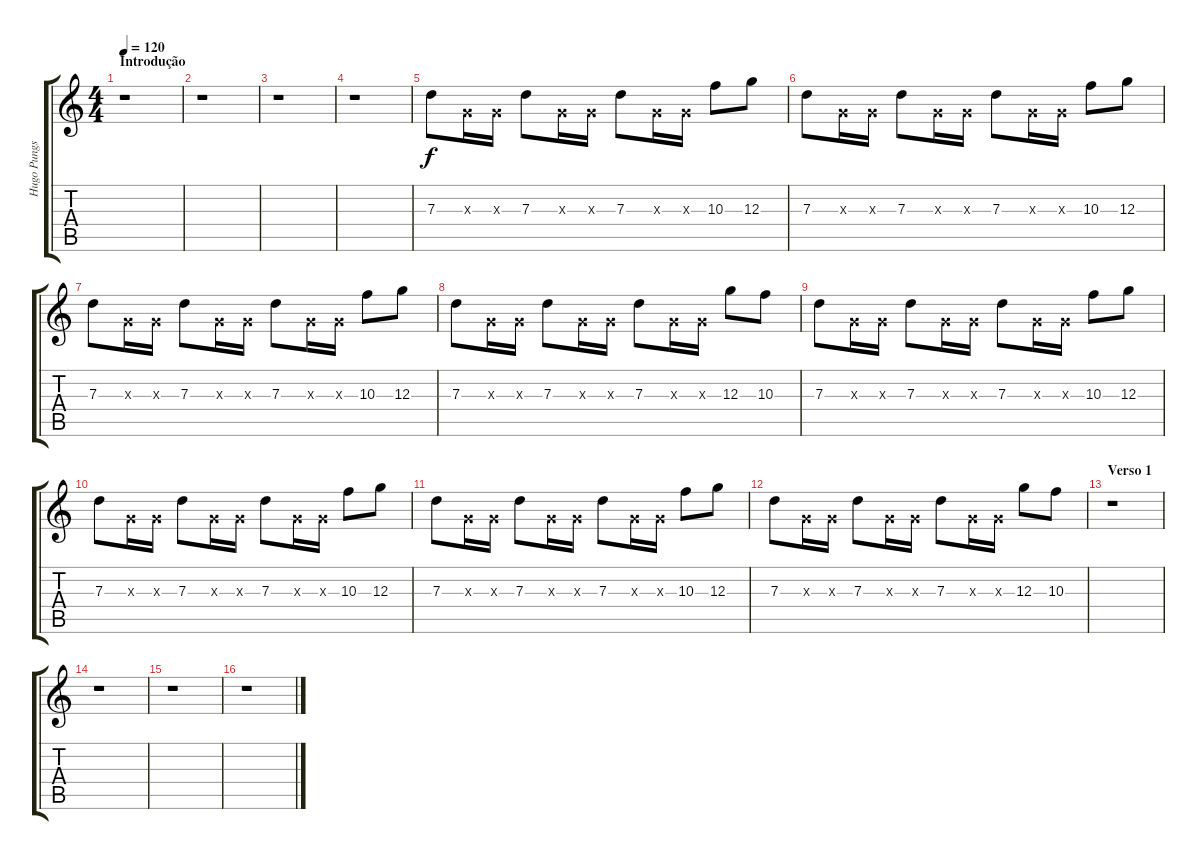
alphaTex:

\track ("Hugo Pungs [Guit]" "Hugo Pungs") {instrument overdrivenguitar}
\staff {score tabs}
\tuning (E4 B3 G3 D3 A2 D2) {hide}
\ts (4 4)
\section ("" "Introdução")
\tempo 120
\clef g2
\ks c
r.1{dy f instrument overdrivenguitar} |
r.1 |
r.1 |
r.1 |
7.3.8 0.3{x}.16 0.3{x}.16 7.3.8 0.3{x}.16 0.3{x}.16 7.3.8 0.3{x}.16 0.3{x}.16 10.3.8 12.3.8 |
7.3.8 0.3{x}.16 0.3{x}.16 7.3.8 0.3{x}.16 0.3{x}.16 7.3.8 0.3{x}.16 0.3{x}.16 10.3.8 12.3.8 |
7.3.8 0.3{x}.16 0.3{x}.16 7.3.8 0.3{x}.16 0.3{x}.16 7.3.8 0.3{x}.16 0.3{x}.16 10.3.8 12.3.8 |
7.3.8 0.3{x}.16 0.3{x}.16 7.3.8 0.3{x}.16 0.3{x}.16 7.3.8 0.3{x}.16 0.3{x}.16 12.3.8 10.3.8 |
7.3.8 0.3{x}.16 0.3{x}.16 7.3.8 0.3{x}.16 0.3{x}.16 7.3.8 0.3{x}.16 0.3{x}.16 10.3.8 12.3.8 |
7.3.8 0.3{x}.16 0.3{x}.16 7.3.8 0.3{x}.16 0.3{x}.16 7.3.8 0.3{x}.16 0.3{x}.16 10.3.8 12.3.8 |
7.3.8 0.3{x}.16 0.3{x}.16 7.3.8 0.3{x}.16 0.3{x}.16 7.3.8 0.3{x}.16 0.3{x}.16 10.3.8 12.3.8 |
7.3.8 0.3{x}.16 0.3{x}.16 7.3.8 0.3{x}.16 0.3{x}.16 7.3.8 0.3{x}.16 0.3{x}.16 12.3.8 10.3.8 |
\section ("" "Verso 1")
r.1 |
r.1 |
r.1 |
r.1
